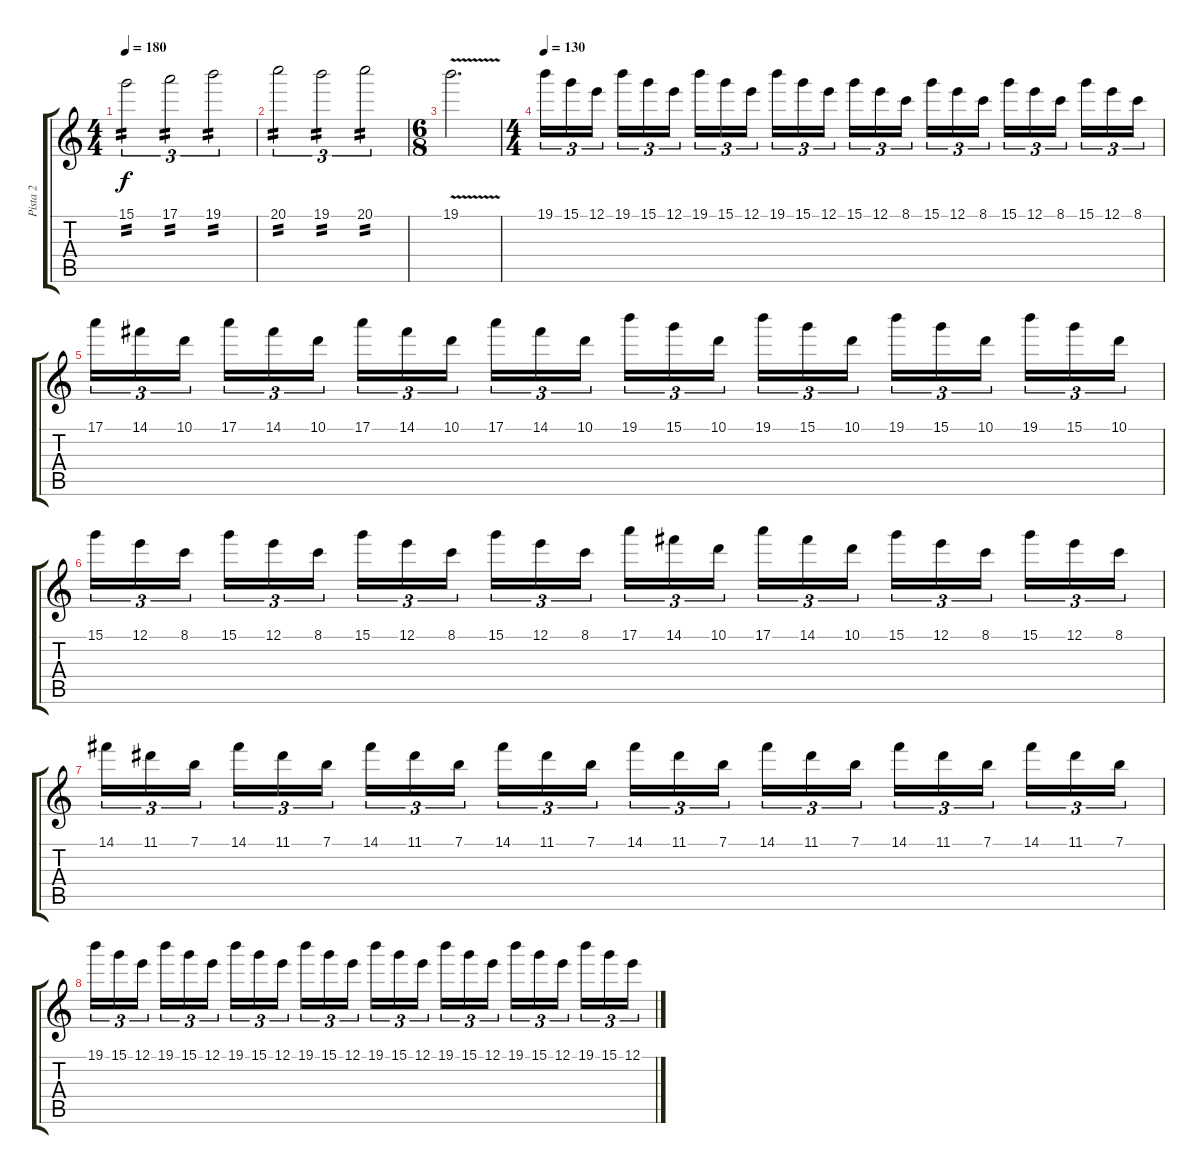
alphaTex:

\track ("Pista 2" "Pista 2") {instrument electricguitarclean}
\staff {score tabs}
\tuning (E4 B3 G3 D3 A2 E2) {hide}
\ts (4 4)
\tempo 180
\clef g2
\ks c
15.1.2{tu (3 2) tp 2 dy f} 17.1.2{tu (3 2) tp 2} 19.1.2{tu (3 2) tp 2} |
20.1.2{tu (3 2) tp 2} 19.1.2{tu (3 2) tp 2} 20.1.2{tu (3 2) tp 2} |
\ts (6 8)
19.1{v}.2{d} |
\ts (4 4)
\tempo 130
19.1.16{tu (3 2)} 15.1.16{tu (3 2)} 12.1.16{tu (3 2) beam splitsecondary} 19.1.16{tu (3 2)} 15.1.16{tu (3 2)} 12.1.16{tu (3 2)} 19.1.16{tu (3 2)} 15.1.16{tu (3 2)} 12.1.16{tu (3 2) beam splitsecondary} 19.1.16{tu (3 2)} 15.1.16{tu (3 2)} 12.1.16{tu (3 2)} 15.1.16{tu (3 2)} 12.1.16{tu (3 2)} 8.1.16{tu (3 2) beam splitsecondary} 15.1.16{tu (3 2)} 12.1.16{tu (3 2)} 8.1.16{tu (3 2)} 15.1.16{tu (3 2)} 12.1.16{tu (3 2)} 8.1.16{tu (3 2) beam splitsecondary} 15.1.16{tu (3 2)} 12.1.16{tu (3 2)} 8.1.16{tu (3 2)} |
17.1.16{tu (3 2)} 14.1.16{tu (3 2)} 10.1.16{tu (3 2) beam splitsecondary} 17.1.16{tu (3 2)} 14.1.16{tu (3 2)} 10.1.16{tu (3 2)} 17.1.16{tu (3 2)} 14.1.16{tu (3 2)} 10.1.16{tu (3 2) beam splitsecondary} 17.1.16{tu (3 2)} 14.1.16{tu (3 2)} 10.1.16{tu (3 2)} 19.1.16{tu (3 2)} 15.1.16{tu (3 2)} 10.1.16{tu (3 2) beam splitsecondary} 19.1.16{tu (3 2)} 15.1.16{tu (3 2)} 10.1.16{tu (3 2)} 19.1.16{tu (3 2)} 15.1.16{tu (3 2)} 10.1.16{tu (3 2) beam splitsecondary} 19.1.16{tu (3 2)} 15.1.16{tu (3 2)} 10.1.16{tu (3 2)} |
15.1.16{tu (3 2)} 12.1.16{tu (3 2)} 8.1.16{tu (3 2) beam splitsecondary} 15.1.16{tu (3 2)} 12.1.16{tu (3 2)} 8.1.16{tu (3 2)} 15.1.16{tu (3 2)} 12.1.16{tu (3 2)} 8.1.16{tu (3 2) beam splitsecondary} 15.1.16{tu (3 2)} 12.1.16{tu (3 2)} 8.1.16{tu (3 2)} 17.1.16{tu (3 2)} 14.1.16{tu (3 2)} 10.1.16{tu (3 2) beam splitsecondary} 17.1.16{tu (3 2)} 14.1.16{tu (3 2)} 10.1.16{tu (3 2)} 15.1.16{tu (3 2)} 12.1.16{tu (3 2)} 8.1.16{tu (3 2) beam splitsecondary} 15.1.16{tu (3 2)} 12.1.16{tu (3 2)} 8.1.16{tu (3 2)} |
14.1.16{tu (3 2)} 11.1.16{tu (3 2)} 7.1.16{tu (3 2) beam splitsecondary} 14.1.16{tu (3 2)} 11.1.16{tu (3 2)} 7.1.16{tu (3 2)} 14.1.16{tu (3 2)} 11.1.16{tu (3 2)} 7.1.16{tu (3 2) beam splitsecondary} 14.1.16{tu (3 2)} 11.1.16{tu (3 2)} 7.1.16{tu (3 2)} 14.1.16{tu (3 2)} 11.1.16{tu (3 2)} 7.1.16{tu (3 2) beam splitsecondary} 14.1.16{tu (3 2)} 11.1.16{tu (3 2)} 7.1.16{tu (3 2)} 14.1.16{tu (3 2)} 11.1.16{tu (3 2)} 7.1.16{tu (3 2) beam splitsecondary} 14.1.16{tu (3 2)} 11.1.16{tu (3 2)} 7.1.16{tu (3 2)} |
19.1.16{tu (3 2)} 15.1.16{tu (3 2)} 12.1.16{tu (3 2) beam splitsecondary} 19.1.16{tu (3 2)} 15.1.16{tu (3 2)} 12.1.16{tu (3 2)} 19.1.16{tu (3 2)} 15.1.16{tu (3 2)} 12.1.16{tu (3 2) beam splitsecondary} 19.1.16{tu (3 2)} 15.1.16{tu (3 2)} 12.1.16{tu (3 2)} 19.1.16{tu (3 2)} 15.1.16{tu (3 2)} 12.1.16{tu (3 2) beam splitsecondary} 19.1.16{tu (3 2)} 15.1.16{tu (3 2)} 12.1.16{tu (3 2)} 19.1.16{tu (3 2)} 15.1.16{tu (3 2)} 12.1.16{tu (3 2) beam splitsecondary} 19.1.16{tu (3 2)} 15.1.16{tu (3 2)} 12.1.16{tu (3 2)}
